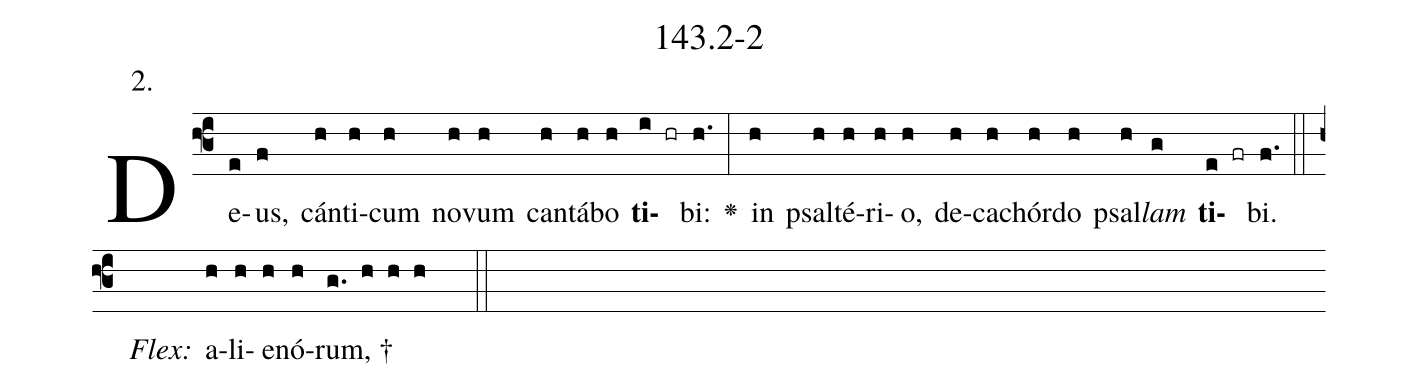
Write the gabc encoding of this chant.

name: 143.2-2;
annotation: 2.;
%%
(f3)De(e)us,(f) cán(h)ti(h)cum(h) no(h)vum(h) can(h)tá(h)bo(h) <b>ti</b>(i hr)bi:(h.) <v>\greheightstar</v>(:) in(h) psal(h)té(h)ri(h)o,(h) de(h)ca(h)chór(h)do(h) psal(h)<i>lam</i>(g) <b>ti</b>(e fr)bi.(f.) (::)
<i>Flex:</i>()  a(h)li(h)e(h)nó(h)rum, †(g. h h h  ::)

%E(h) u(h) o(h) u(g) a(e) e.(f.) (::)
